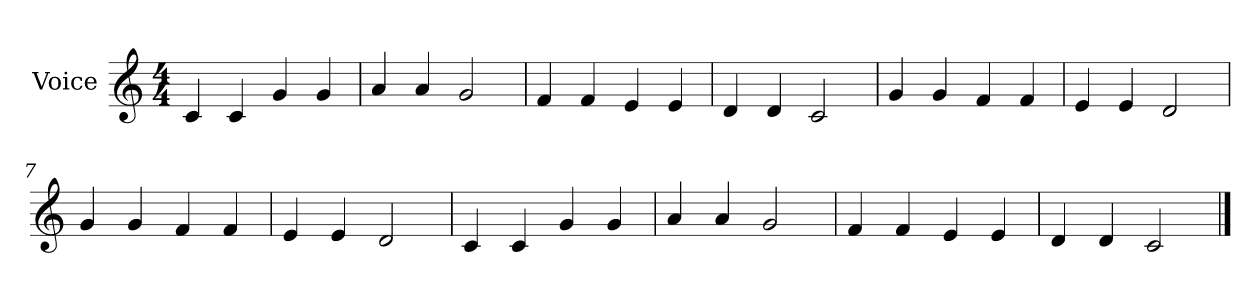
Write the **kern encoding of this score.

**kern
*part1
*staff1
*I"Voice
*I'Voice
*clefG2
*M4/4
=1
4c/
4c/
4g/
4g/
=2
4a/
4a/
2g/
=3
4f/
4f/
4e/
4e/
=4
4d/
4d/
2c/
!!LO:LB:g=z
=5
4g/
4g/
4f/
4f/
=6
4e/
4e/
2d/
=7
4g/
4g/
4f/
4f/
=8
4e/
4e/
2d/
!!LO:LB:g=z
=9
4c/
4c/
4g/
4g/
=10
4a/
4a/
2g/
=11
4f/
4f/
4e/
4e/
=12
4d/
4d/
2c/
==
*-
